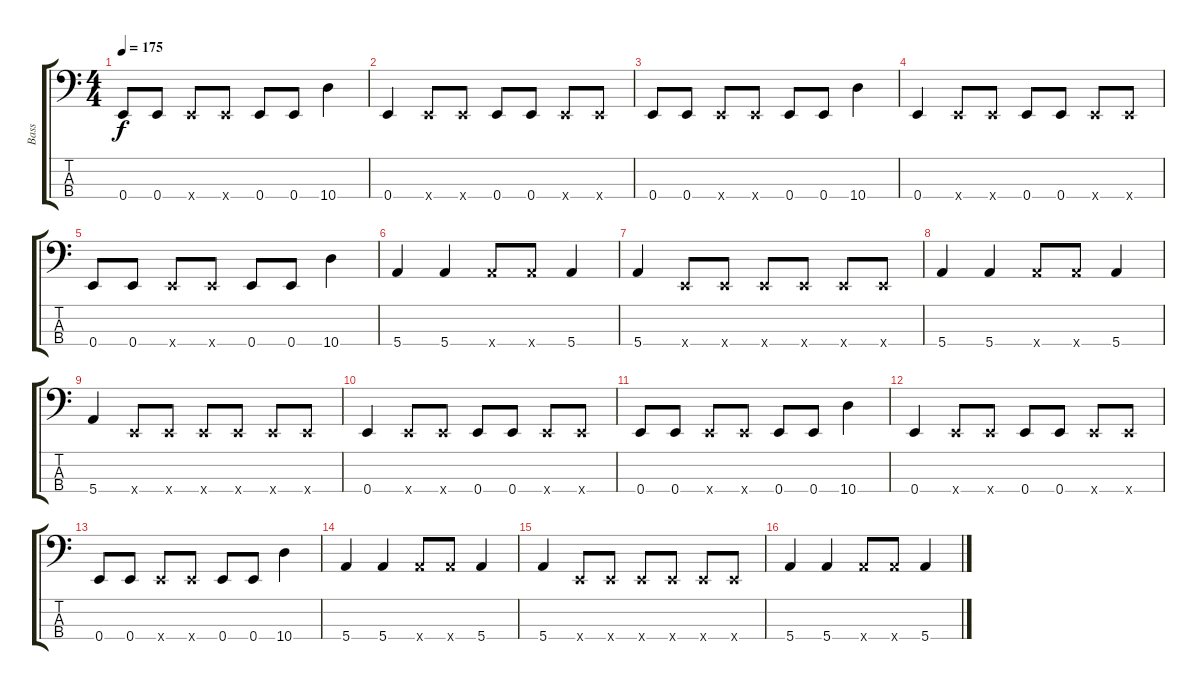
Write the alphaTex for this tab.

\track ("Bass" "Bass") {instrument electricbasspick}
\staff {score tabs}
\tuning (G2 D2 A1 E1) {hide}
\ts (4 4)
\tempo 175
\clef f4
\ks c
0.4.8{dy f} 0.4.8 0.4{x}.8 0.4{x}.8 0.4.8 0.4.8 10.4.4 |
0.4.4 0.4{x}.8 0.4{x}.8 0.4.8 0.4.8 0.4{x}.8 0.4{x}.8 |
0.4.8 0.4.8 0.4{x}.8 0.4{x}.8 0.4.8 0.4.8 10.4.4 |
0.4.4 0.4{x}.8 0.4{x}.8 0.4.8 0.4.8 0.4{x}.8 0.4{x}.8 |
0.4.8 0.4.8 0.4{x}.8 0.4{x}.8 0.4.8 0.4.8 10.4.4 |
5.4.4 5.4.4 5.4{x}.8 5.4{x}.8 5.4.4 |
5.4.4 0.4{x}.8 0.4{x}.8 0.4{x}.8 0.4{x}.8 0.4{x}.8 0.4{x}.8 |
5.4.4 5.4.4 5.4{x}.8 5.4{x}.8 5.4.4 |
5.4.4 0.4{x}.8 0.4{x}.8 0.4{x}.8 0.4{x}.8 0.4{x}.8 0.4{x}.8 |
0.4.4 0.4{x}.8 0.4{x}.8 0.4.8 0.4.8 0.4{x}.8 0.4{x}.8 |
0.4.8 0.4.8 0.4{x}.8 0.4{x}.8 0.4.8 0.4.8 10.4.4 |
0.4.4 0.4{x}.8 0.4{x}.8 0.4.8 0.4.8 0.4{x}.8 0.4{x}.8 |
0.4.8 0.4.8 0.4{x}.8 0.4{x}.8 0.4.8 0.4.8 10.4.4 |
5.4.4 5.4.4 5.4{x}.8 5.4{x}.8 5.4.4 |
5.4.4 0.4{x}.8 0.4{x}.8 0.4{x}.8 0.4{x}.8 0.4{x}.8 0.4{x}.8 |
5.4.4 5.4.4 5.4{x}.8 5.4{x}.8 5.4.4
